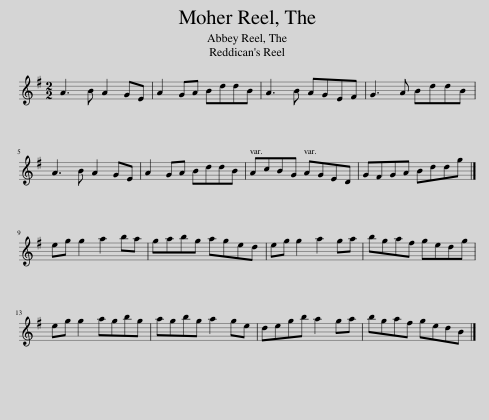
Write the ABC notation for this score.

X:1
L:1/8
M:2/2
I:linebreak $
K:G
V:1 treble
V:1
 A3 B A2 GE | A2 GA BddB | A3 B AGEF | G3 A BddB |$ A3 B A2 GE | %5
 A2 GA BddB | AcBG AGED | GFGA Bddg |]$ eg g2 a2 ba | gabg aged | %10
 eg g2 a2 ga | bgaf gedg |$ eg g2 agbg | agbg a2 ge | degb a2 ga | %15
 bgaf gedB |] %16
